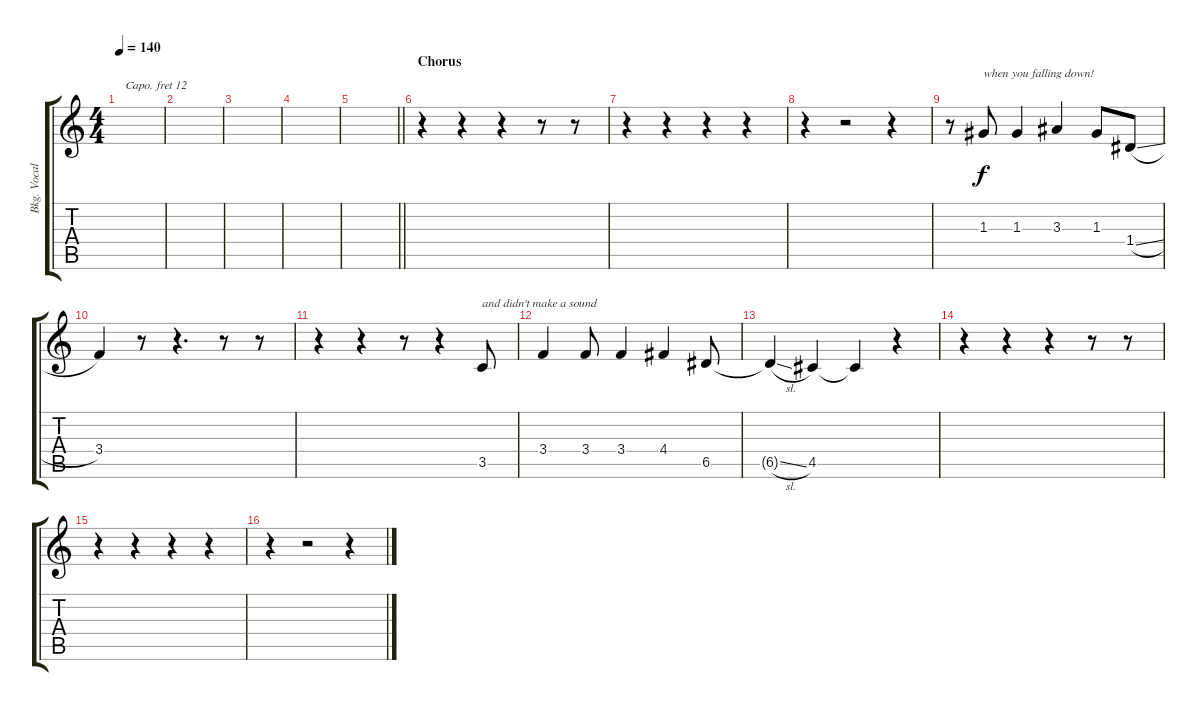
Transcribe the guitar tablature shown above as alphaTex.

\track ("Bkg. Vocals" "Bkg. Vocal") {instrument lead1square}
\staff {score tabs}
\capo 12
\tuning (E4 B3 G3 D3 A2 E2) {hide}
\ts (4 4)
\tempo 140
\clef g2
\ks c
|
|
|
|
\barLineRight lightlight
|
\section ("" "Chorus")
r.4 r.4 r.4 r.8 r.8 |
r.4 r.4 r.4 r.4 |
r.4 r.2 r.4 |
r.8 1.3.8{txt "when you falling down!"} 1.3.4 3.3.4 1.3.8 1.4{sl}.8 |
3.4.4 r.8 r.4{d} r.8 r.8 |
r.4 r.4 r.8 r.4 3.5.8{txt "and didn't make a sound"} |
3.4.4 3.4.8 3.4.4 4.4.4 6.5.8 |
6.5{sl t}.4 4.5.4 4.5{t}.4 r.4 |
r.4 r.4 r.4 r.8 r.8 |
r.4 r.4 r.4 r.4 |
r.4 r.2 r.4
